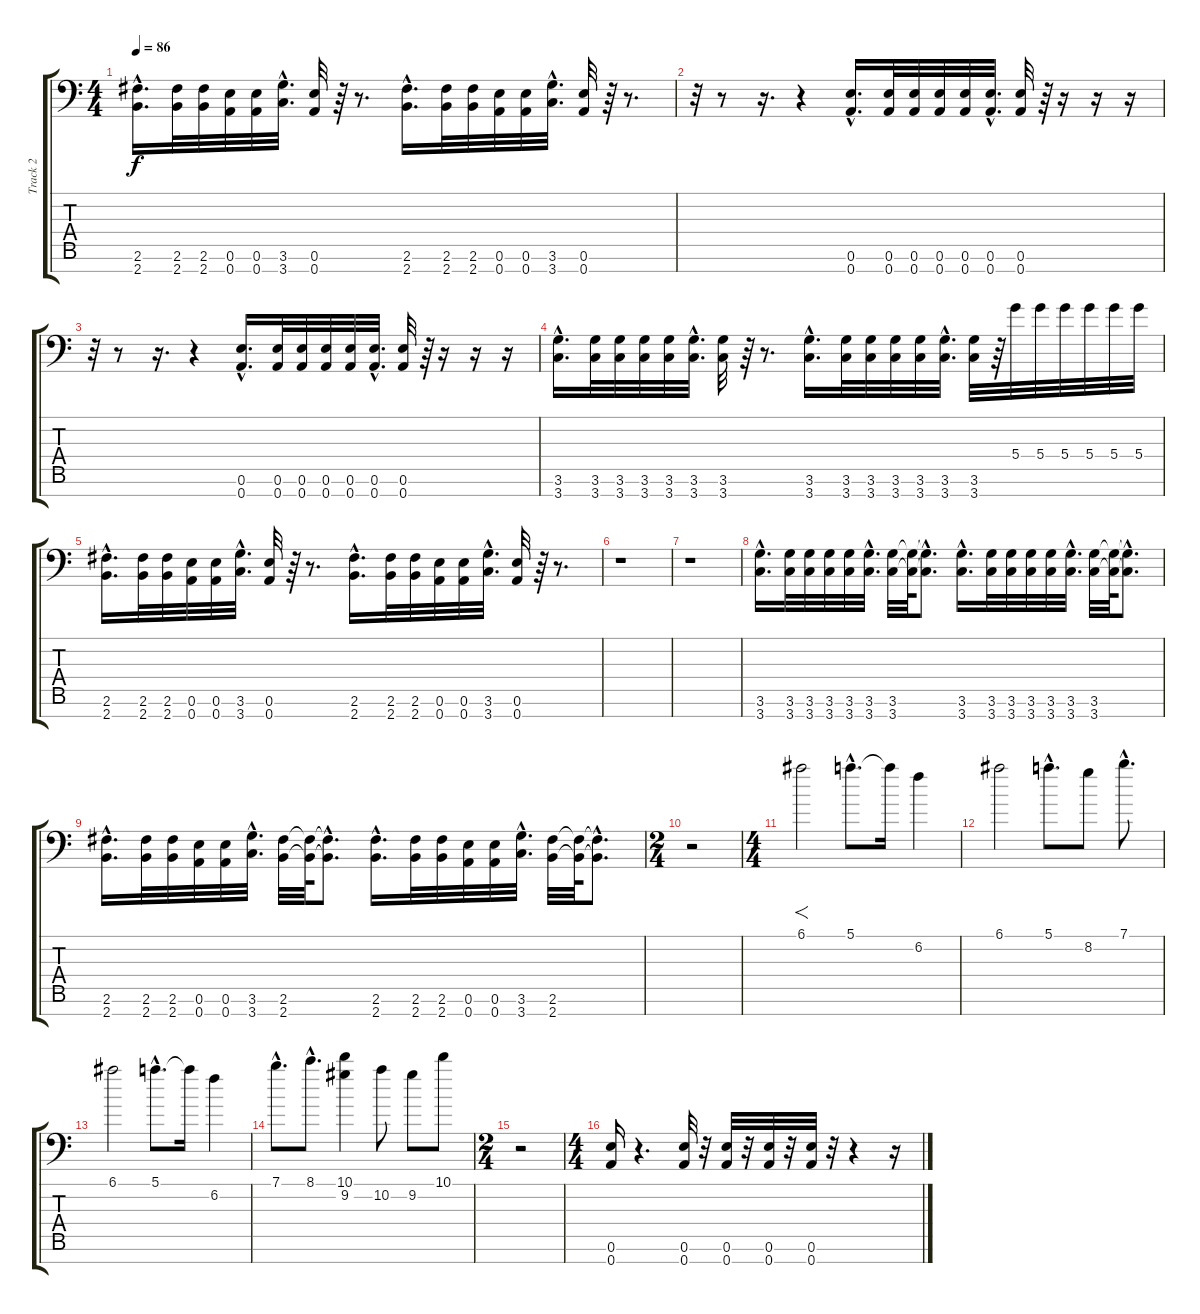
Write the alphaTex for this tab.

\track ("Track 2" "Track 2") {instrument distortionguitar}
\staff {score tabs}
\tuning (E4 B3 G3 D3 A2 E2 A1) {hide}
\ts (4 4)
\tempo 86
\clef f4
\ks c
(2.6{hac} 2.7{hac}).16{d dy f} (2.6 2.7).32 (2.6 2.7).32 (0.6 0.7).32 (0.6 0.7).32 (3.6{hac} 3.7{hac}).32{d} (0.6 0.7).32 r.64 r.8{d} (2.6{hac} 2.7{hac}).16{d} (2.6 2.7).32 (2.6 2.7).32 (0.6 0.7).32 (0.6 0.7).32 (3.6{hac} 3.7{hac}).32{d} (0.6 0.7).32 r.64 r.8{d} |
r.32 r.8 r.16{d} r.4 (0.6{hac} 0.7{hac}).16{d balance 16} (0.6 0.7).32 (0.6 0.7).32 (0.6 0.7).32 (0.6 0.7).32 (0.6{hac} 0.7{hac}).32{d} (0.6 0.7).32 r.64 r.16 r.16 r.16 |
r.32 r.8 r.16{d} r.4 (0.6{hac} 0.7{hac}).16{d balance 16} (0.6 0.7).32 (0.6 0.7).32 (0.6 0.7).32 (0.6 0.7).32 (0.6{hac} 0.7{hac}).32{d} (0.6 0.7).32 r.64 r.16 r.16 r.16 |
(3.6{hac} 3.7{hac}).16{d balance 11} (3.6 3.7).32 (3.6 3.7).32 (3.6 3.7).32 (3.6 3.7).32 (3.6{hac} 3.7{hac}).32{d} (3.6 3.7).32 r.64 r.8{d} (3.6{hac} 3.7{hac}).16{d} (3.6 3.7).32 (3.6 3.7).32 (3.6 3.7).32 (3.6 3.7).32 (3.6{hac} 3.7{hac}).32{d} (3.6 3.7).32 r.64 5.4.32 5.4.32 5.4.32 5.4.32 5.4.32 5.4.32 |
(2.6{hac} 2.7{hac}).16{d} (2.6 2.7).32 (2.6 2.7).32 (0.6 0.7).32 (0.6 0.7).32 (3.6{hac} 3.7{hac}).32{d} (0.6 0.7).32 r.64 r.8{d} (2.6{hac} 2.7{hac}).16{d} (2.6 2.7).32 (2.6 2.7).32 (0.6 0.7).32 (0.6 0.7).32 (3.6{hac} 3.7{hac}).32{d} (0.6 0.7).32 r.64 r.8{d} |
r.1 |
r.1 |
(3.6{hac} 3.7{hac}).16{d} (3.6 3.7).32 (3.6 3.7).32 (3.6 3.7).32 (3.6 3.7).32 (3.6{hac} 3.7{hac}).32{d} (3.6 3.7).32 (3.6{t} 3.7{t}).64 (3.6{hac t} 3.7{hac t}).8{d} (3.6{hac} 3.7{hac}).16{d} (3.6 3.7).32 (3.6 3.7).32 (3.6 3.7).32 (3.6 3.7).32 (3.6{hac} 3.7{hac}).32{d} (3.6 3.7).32 (3.6{t} 3.7{t}).64 (3.6{hac t} 3.7{hac t}).8{d} |
(2.6{hac} 2.7{hac}).16{d} (2.6 2.7).32 (2.6 2.7).32 (0.6 0.7).32 (0.6 0.7).32 (3.6{hac} 3.7{hac}).32{d} (2.6 2.7).32 (2.6{t} 2.7{t}).64 (2.6{hac t} 2.7{hac t}).8{d} (2.6{hac} 2.7{hac}).16{d} (2.6 2.7).32 (2.6 2.7).32 (0.6 0.7).32 (0.6 0.7).32 (3.6{hac} 3.7{hac}).32{d} (2.6 2.7).32 (2.6{t} 2.7{t}).64 (2.6{hac t} 2.7{hac t}).8{d} |
\ts (2 4)
r.2 |
\ts (4 4)
6.1.2{f} 5.1{hac}.8{d} 5.1{t}.16 6.2.4 |
6.1.2 5.1{hac}.8{d} 8.2.8 7.1{hac}.8{d} |
6.1.2 5.1{hac}.8{d} 5.1{t}.16 6.2.4 |
7.1{hac}.8{d} 8.1{hac}.8{d} (10.1 9.2).4 10.2.8 9.2.8 10.1.8 |
\ts (2 4)
r.2 |
\ts (4 4)
(0.6 0.7).16 r.4{d} (0.6 0.7).32 r.32 (0.6 0.7).32 r.32 (0.6 0.7).32 r.32 (0.6 0.7).32 r.32 r.4 r.16
